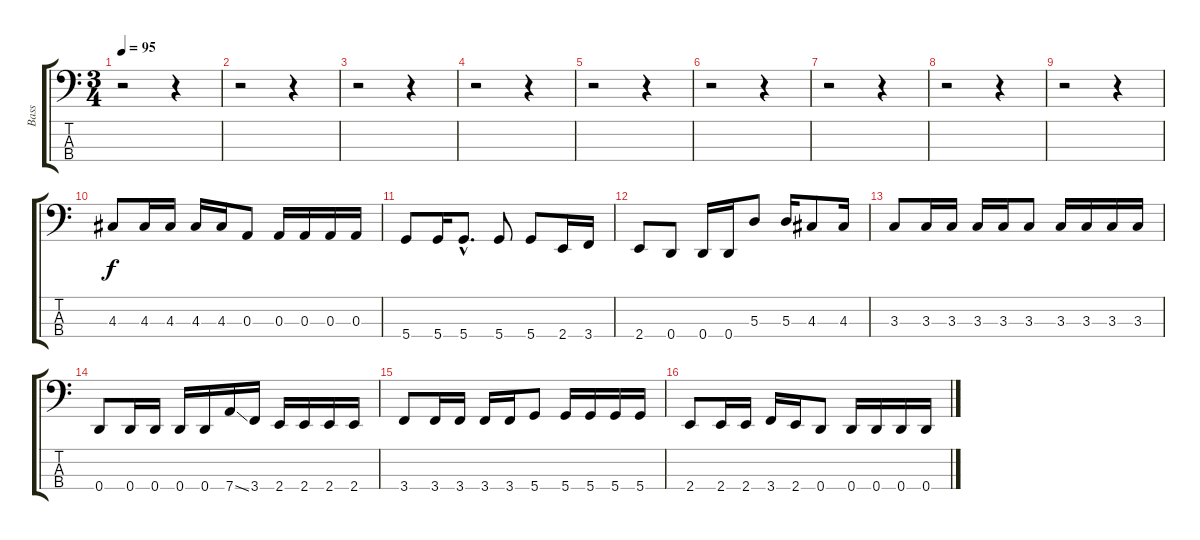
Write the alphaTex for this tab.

\track ("Bass" "Bass") {instrument electricbassfinger}
\staff {score tabs}
\tuning (G2 D2 A1 D1) {hide}
\ts (3 4)
\tempo 95
\clef f4
\ks c
r.2{dy f} r.4 |
r.2 r.4 |
r.2 r.4 |
r.2 r.4 |
r.2 r.4 |
r.2 r.4 |
r.2 r.4 |
r.2 r.4 |
r.2 r.4 |
4.3.8 4.3.16 4.3.16 4.3.16 4.3.16 0.3.8 0.3.16 0.3.16 0.3.16 0.3.16 |
5.4.8 5.4.16 5.4{hac}.8{d} 5.4.8 5.4.8 2.4.16 3.4.16 |
2.4.8 0.4.8 0.4.16 0.4.16 5.3.8 5.3.16 4.3.8 4.3.16 |
3.3.8 3.3.16 3.3.16 3.3.16 3.3.16 3.3.8 3.3.16 3.3.16 3.3.16 3.3.16 |
0.4.8 0.4.16 0.4.16 0.4.16 0.4.16 7.4{ss}.16 3.4.16 2.4.16 2.4.16 2.4.16 2.4.16 |
3.4.8 3.4.16 3.4.16 3.4.16 3.4.16 5.4.8 5.4.16 5.4.16 5.4.16 5.4.16 |
2.4.8 2.4.16 2.4.16 3.4.16 2.4.16 0.4.8 0.4.16 0.4.16 0.4.16 0.4.16
